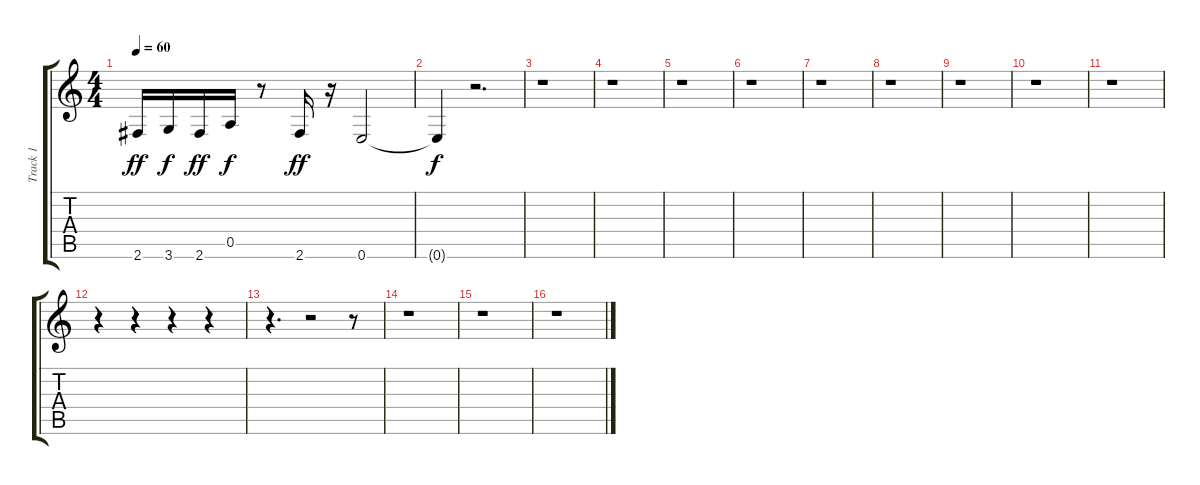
\track ("Track 1" "Track 1") {instrument fretlessbass}
\staff {score tabs}
\tuning (E4 B3 G3 D3 A2 E2) {hide}
\ts (4 4)
\tempo 60
\clef g2
\ks c
2.6.16{dy ff} 3.6.16{dy f} 2.6.16{dy ff} 0.5.16{dy f} r.8 2.6.16{dy ff} r.16 0.6.2 |
0.6{t}.4{dy f} r.2{d} |
r.1 |
r.1 |
r.1 |
r.1 |
r.1 |
r.1 |
r.1 |
r.1 |
r.1 |
r.4 r.4 r.4 r.4 |
r.4{d} r.2 r.8 |
r.1 |
r.1 |
r.1
